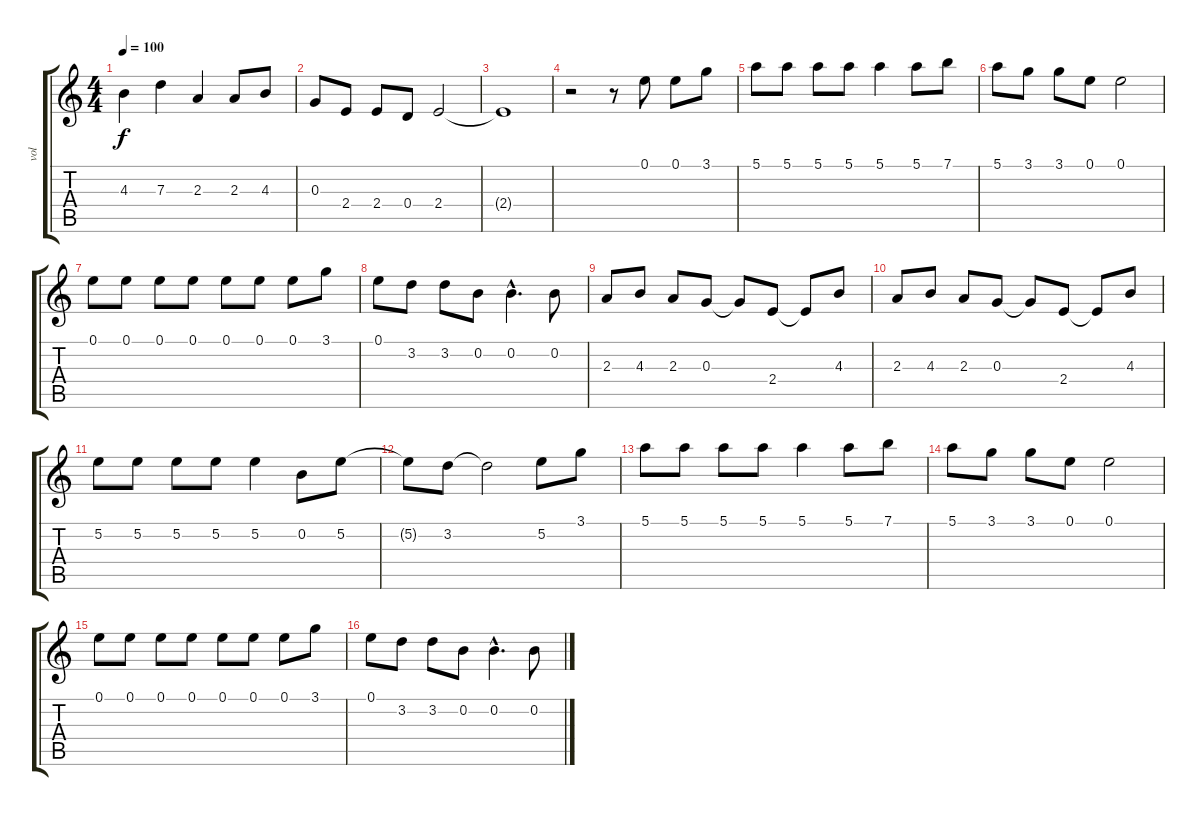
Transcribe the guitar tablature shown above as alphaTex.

\track ("vol" "vol") {instrument overdrivenguitar}
\staff {score tabs}
\tuning (E4 B3 G3 D3 A2 E2) {hide}
\ts (4 4)
\tempo 100
\clef g2
\ks c
4.3.4{dy f} 7.3.4 2.3.4 2.3.8 4.3.8 |
0.3.8 2.4.8 2.4.8 0.4.8 2.4.2 |
2.4{t}.1 |
r.2 r.8 0.1.8 0.1.8 3.1.8 |
5.1.8 5.1.8 5.1.8 5.1.8 5.1.4 5.1.8 7.1.8 |
5.1.8 3.1.8 3.1.8 0.1.8 0.1.2 |
0.1.8 0.1.8 0.1.8 0.1.8 0.1.8 0.1.8 0.1.8 3.1.8 |
0.1.8 3.2.8 3.2.8 0.2.8 0.2{hac}.4{d} 0.2.8 |
2.3.8 4.3.8 2.3.8 0.3.8 0.3{t}.8 2.4.8 2.4{t}.8 4.3.8 |
2.3.8 4.3.8 2.3.8 0.3.8 0.3{t}.8 2.4.8 2.4{t}.8 4.3.8 |
5.2.8 5.2.8 5.2.8 5.2.8 5.2.4 0.2.8 5.2.8 |
5.2{t}.8 3.2.8 3.2{t}.2 5.2.8 3.1.8 |
5.1.8 5.1.8 5.1.8 5.1.8 5.1.4 5.1.8 7.1.8 |
5.1.8 3.1.8 3.1.8 0.1.8 0.1.2 |
0.1.8 0.1.8 0.1.8 0.1.8 0.1.8 0.1.8 0.1.8 3.1.8 |
0.1.8 3.2.8 3.2.8 0.2.8 0.2{hac}.4{d} 0.2.8
